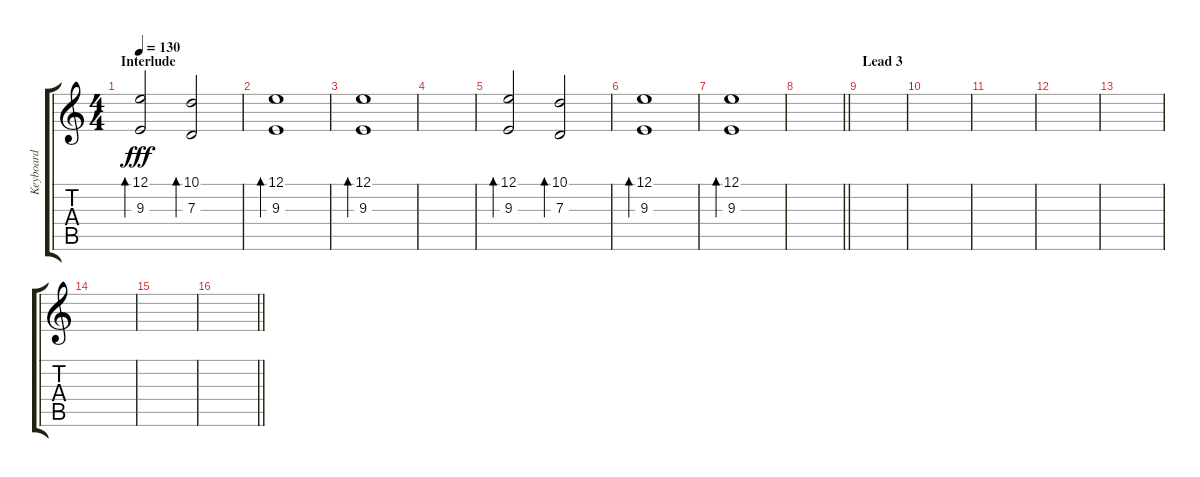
\track ("Keyboard" "Keyboard") {instrument vibraphone}
\staff {score tabs}
\tuning (E4 B3 G3 D3 A2 E2) {hide}
\ts (4 4)
\section ("" "Interlude")
\tempo 130
\clef g2
\ks c
(12.1 9.3).2{bd 240 dy fff} (10.1 7.3).2{bd 240} |
(12.1 9.3).1{bd 240} |
(12.1 9.3).1{bd 240} |
|
(12.1 9.3).2{bd 240} (10.1 7.3).2{bd 240} |
(12.1 9.3).1{bd 240} |
(12.1 9.3).1{bd 240} |
\barLineRight lightlight
|
\section ("" "Lead 3")
|
|
|
|
|
|
|
\barLineRight lightlight
